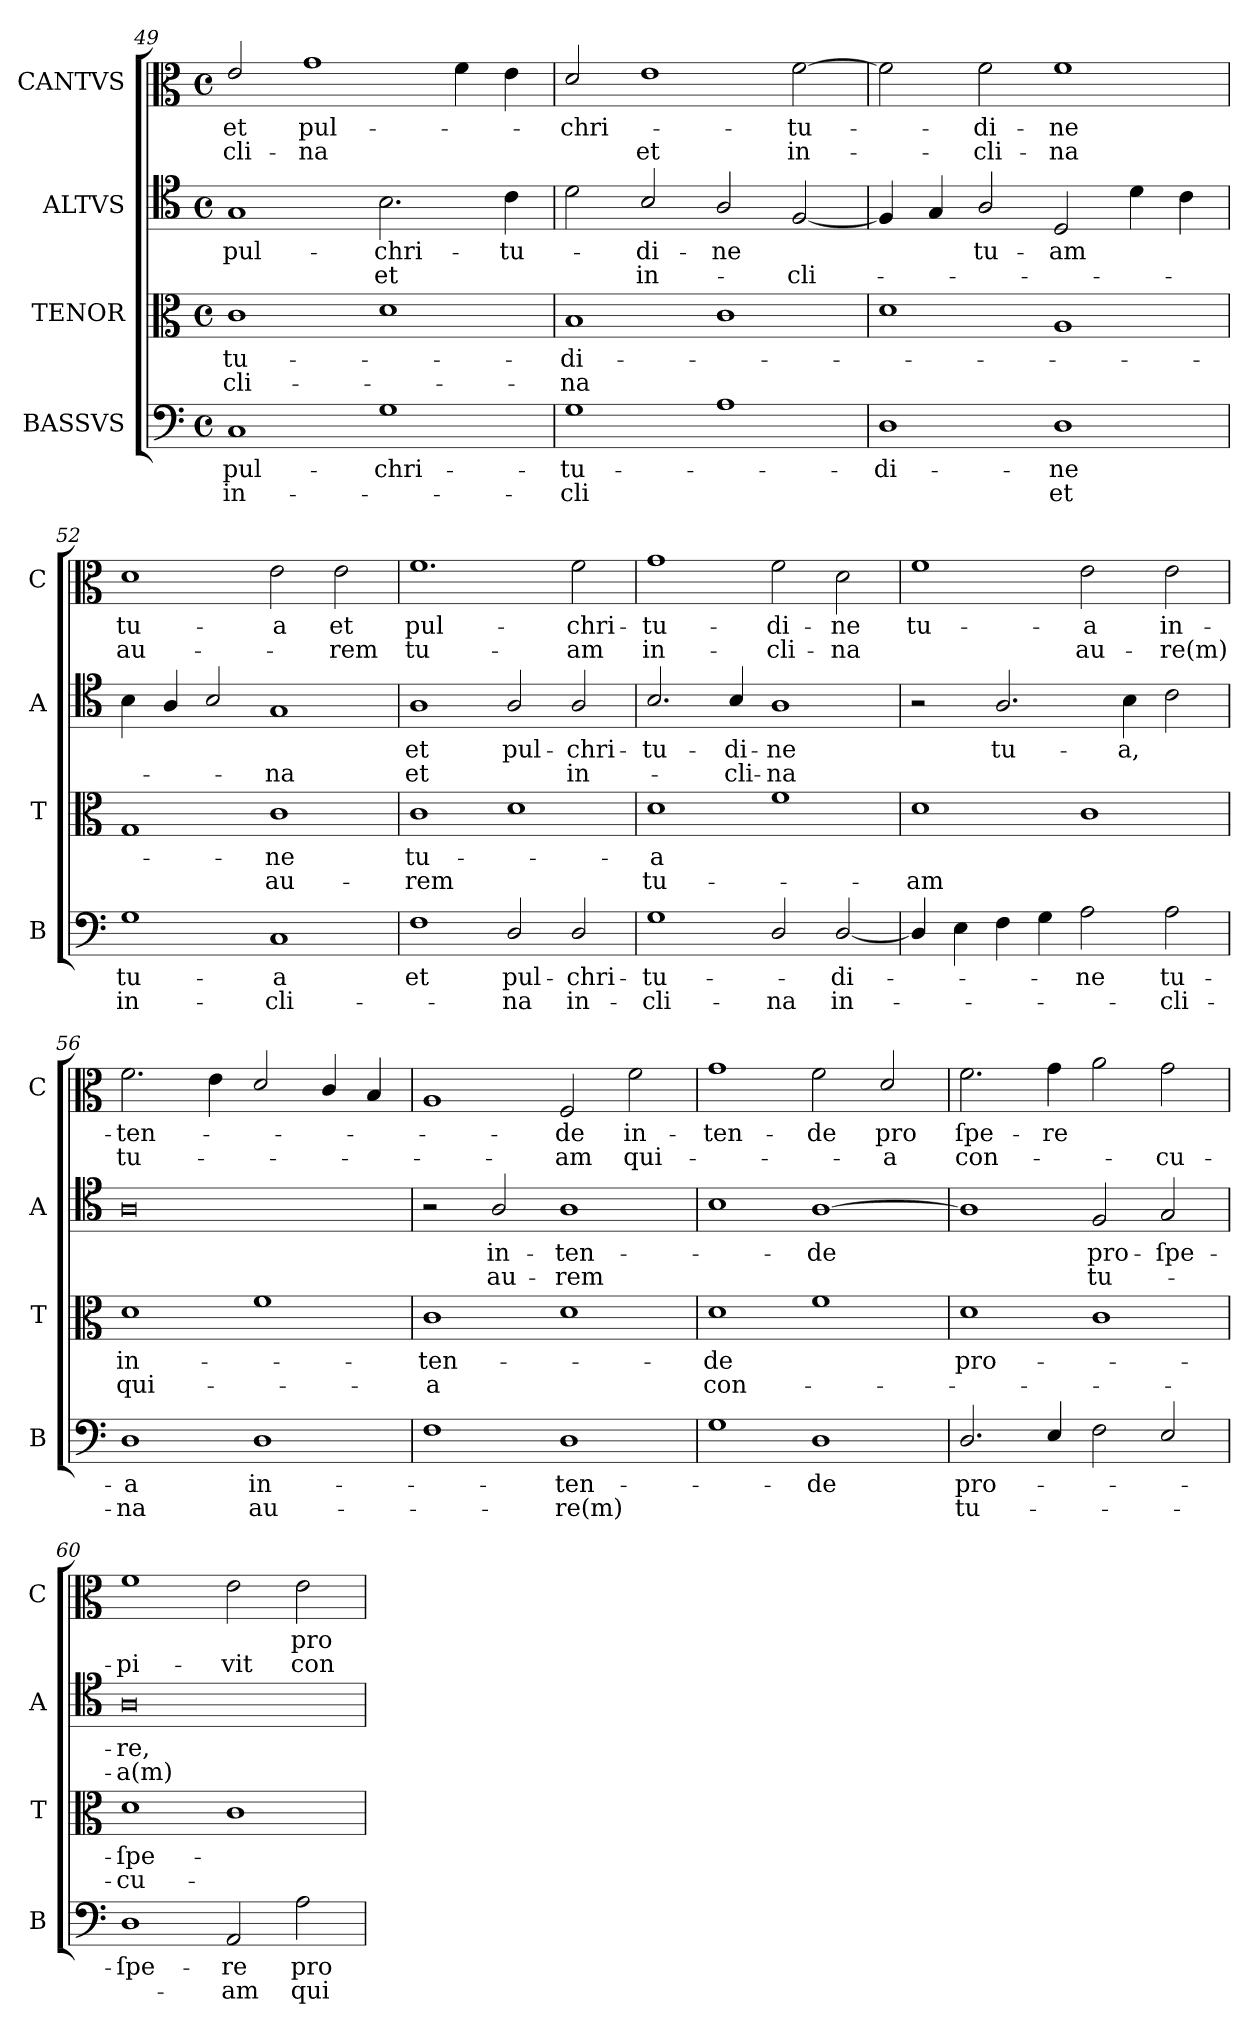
**kern	**text	**text	**kern	**text	**text	**kern	**text	**text	**kern	**text	**text
*part4	*part4	*part4	*part3	*part3	*part3	*part2	*part2	*part2	*part1	*part1	*part1
*staff4	*staff4	*staff4	*staff3	*staff3	*staff3	*staff2	*staff2	*staff2	*staff1	*staff1	*staff1
*I"BASSVS	*	*	*I"TENOR	*	*	*I"ALTVS	*	*	*I"CANTVS	*	*
*I'B	*	*	*I'T	*	*	*I'A	*	*	*I'C	*	*
*clefF4	*	*	*clefC3	*	*	*clefC4	*	*	*clefC3	*	*
*k[]	*	*	*k[]	*	*	*k[]	*	*	*k[]	*	*
*G:mix	*	*	*G:mix	*	*	*G:mix	*	*	*G:mix	*	*
*M2/1	*	*	*M2/1	*	*	*M2/1	*	*	*M2/1	*	*
*met(c)	*	*	*met(c)	*	*	*met(c)	*	*	*met(c)	*	*
=49	=49	=49	=49	=49	=49	=49	=49	=49	=49	=49	=49
1C	pul-	in-	1c	-tu-	-cli-	1G	pul-	.	2e/	et	-cli-
.	.	.	.	.	.	.	.	.	1g	pul-	-na
1G	-chri-	.	1d	.	.	2.B\	-chri-	et	.	.	.
.	.	.	.	.	.	.	.	.	4f\	.	.
.	.	.	.	.	.	4c\	-tu-	.	4e\	.	.
=50	=50	=50	=50	=50	=50	=50	=50	=50	=50	=50	=50
1G	-tu-	-cli	1B	-di-	-na	2d\	.	.	2d/	-chri-	.
.	.	.	.	.	.	2B/	-di-	in-	1e	.	et
1A	.	.	1c	.	.	2A/	-ne	.	.	.	.
.	.	.	.	.	.	[2F/	.	-cli-	[2f	-tu-	in-
=51	=51	=51	=51	=51	=51	=51	=51	=51	=51	=51	=51
1D	-di-	.	1d	.	.	4F/]	.	.	2f]	.	.
.	.	.	.	.	.	4G/	.	.	.	.	.
.	.	.	.	.	.	2A/	tu-	.	2f\	-di-	-cli-
1D	-ne	et	1A	.	.	2D/	-am	.	1f	-ne	-na
.	.	.	.	.	.	4d\	.	.	.	.	.
.	.	.	.	.	.	4c\	.	.	.	.	.
=52	=52	=52	=52	=52	=52	=52	=52	=52	=52	=52	=52
1G	tu-	in-	1G	.	.	4B\	.	.	1d	tu-	au-
.	.	.	.	.	.	4A/	.	.	.	.	.
.	.	.	.	.	.	2B/	.	.	.	.	.
1C	-a	-cli-	1c	-ne	au-	1G	.	-na	2e\	-a	.
!	!	!	!	!	!	!	!	!	!	!LO:LY:i	!
.	.	.	.	.	.	.	.	.	2e\	et	-rem
=53	=53	=53	=53	=53	=53	=53	=53	=53	=53	=53	=53
!	!LO:LY:i	!	!	!	!	!	!	!	!	!LO:LY:i	!
1F	et	.	1c	tu-	-rem	1A	et	et	1.f	pul-	tu-
!	!LO:LY:i	!	!	!	!	!	!	!	!	!	!
2D/	pul-	-na	1d	.	.	2A/	pul-	.	.	.	.
!	!LO:LY:i	!	!	!	!	!	!	!	!	!LO:LY:i	!
2D/	-chri-	in-	.	.	.	2A/	-chri-	in-	2f\	-chri-	-am
=54	=54	=54	=54	=54	=54	=54	=54	=54	=54	=54	=54
!	!LO:LY:i	!	!	!	!	!	!	!	!	!LO:LY:i	!
1G	-tu-	-cli-	1d	-a	tu-	2.B/	-tu-	.	1g	-tu-	in-
.	.	.	.	.	.	4B/	-di-	-cli-	.	.	.
!	!	!	!	!	!	!	!	!	!	!LO:LY:i	!
2D/	.	-na	1f	.	.	1A	-ne	-na	2f\	-di-	-cli-
!	!LO:LY:i	!	!	!	!	!	!	!	!	!LO:LY:i	!
[2D/	-di-	in-	.	.	.	.	.	.	2d\	-ne	-na
=55	=55	=55	=55	=55	=55	=55	=55	=55	=55	=55	=55
!	!	!	!	!	!	!	!	!	!	!LO:LY:i	!
4D/]	.	.	1d	.	-am	2r	.	.	1f	tu-	.
4E\	.	.	.	.	.	.	.	.	.	.	.
4F\	.	.	.	.	.	2.A/	tu-	.	.	.	.
4G\	.	.	.	.	.	.	.	.	.	.	.
!	!LO:LY:i	!	!	!	!	!	!	!	!	!LO:LY:i	!
2A\	-ne	.	1c	.	.	.	.	.	2e\	-a	au-
.	.	.	.	.	.	4B\	-a,	.	.	.	.
!	!LO:LY:i	!	!	!	!	!	!	!	!	!	!
2A\	tu-	-cli-	.	.	.	2c\	.	.	2e\	in-	-re(m)
=56	=56	=56	=56	=56	=56	=56	=56	=56	=56	=56	=56
!	!LO:LY:i	!	!	!	!	!	!	!	!	!	!
1D	-a	-na	1d	in-	qui-	0A	.	.	2.f\	-ten-	tu-
.	.	.	.	.	.	.	.	.	4e\	.	.
1D	in-	au-	1f	.	.	.	.	.	2d/	.	.
.	.	.	.	.	.	.	.	.	4c/	.	.
.	.	.	.	.	.	.	.	.	4B/	.	.
=57	=57	=57	=57	=57	=57	=57	=57	=57	=57	=57	=57
1F	.	.	1c	-ten-	-a	2r	.	.	1A	.	.
.	.	.	.	.	.	2A/	in-	au-	.	.	.
1D	-ten-	-re(m)	1d	.	.	1A	-ten-	-rem	2F/	-de	-am
.	.	.	.	.	.	.	.	.	2f\	in-	qui-
=58	=58	=58	=58	=58	=58	=58	=58	=58	=58	=58	=58
1G	.	.	1d	-de	con-	1B	.	.	1g	-ten-	.
1D	-de	.	1f	.	.	[1A	-de	.	2f\	-de	.
.	.	.	.	.	.	.	.	.	2d/	pro	-a
=59	=59	=59	=59	=59	=59	=59	=59	=59	=59	=59	=59
2.D/	pro-	tu-	1d	pro-	.	1A]	.	.	2.f\	ſpe-	con-
4E/	.	.	.	.	.	.	.	.	4g\	-re	.
2F\	.	.	1c	.	.	2F/	pro-	tu-	2a\	.	.
2E/	.	.	.	.	.	2G/	-ſpe-	.	2g\	.	-cu-
=60	=60	=60	=60	=60	=60	=60	=60	=60	=60	=60	=60
1D	-ſpe-	.	1d	-ſpe-	-cu-	0A	-re,	-a(m)	1f	.	-pi-
2AA/	-re	-am	1c	.	.	.	.	.	2e\	.	-vit
2A\	pro-	qui-	.	.	.	.	.	.	2e\	pro-	con-
=	=	=	=	=	=	=	=	=	=	=	=
*-	*-	*-	*-	*-	*-	*-	*-	*-	*-	*-	*-
